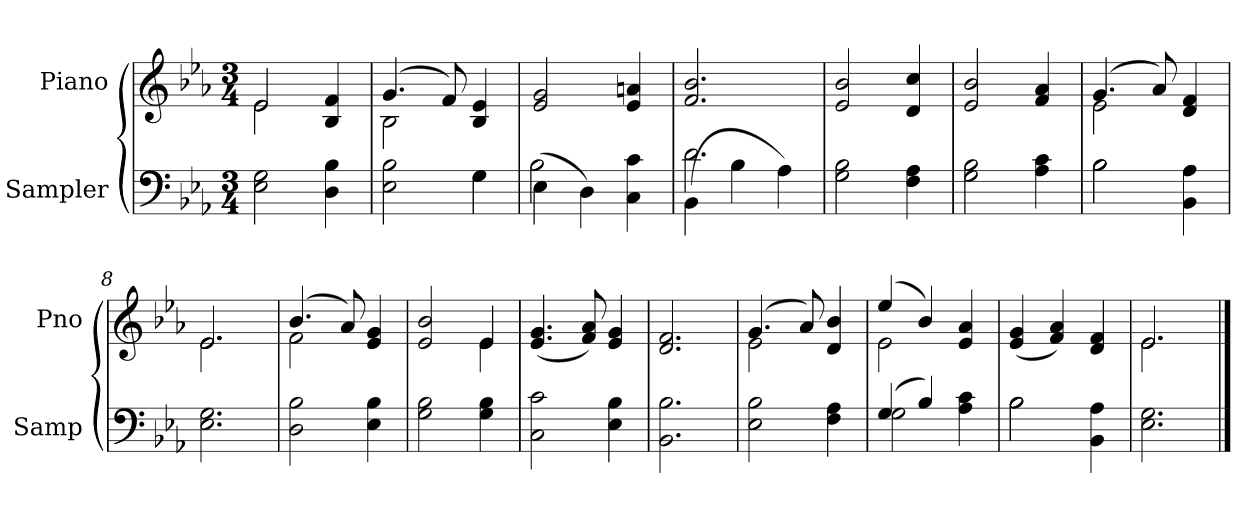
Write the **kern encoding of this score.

**kern	**kern
*part2	*part1
*staff2	*staff1
*I"Sampler	*I"Piano
*I'Samp	*I'Pno
*clefF4	*clefG2
*k[b-e-a-]	*k[b-e-a-]
*E-:	*E-:
*M3/4	*M3/4
=1	=1
*	*^
2E- 2G	2e-/	2e-
4D 4B-	4B- 4f	4ryy
=2	=2	=2
*^	*	*
2E- 2B-	2ryy	(4.g/	2B-
.	.	8f/)	.
4G\	4G	4B- 4e-	4ryy
*	*	*v	*v
=3	=3	=3
(4E-\	2B-	2e- 2g
4D\)	.	.
4C 4c	4ryy	4e- 4an
=4	=4	=4
(4BB-\	2.d	2.f 2.b-
4B-\	.	.
4A-\)	.	.
*v	*v	*
=5	=5
2G 2B-	2e- 2b-
4F 4A-	4d 4cc
=6	=6
2G 2B-	2e- 2b-
4A- 4c	4f 4a-
=7	=7
*^	*^
2B-\	2B-	(4.g/	2e-
.	.	8a-/)	.
4BB- 4A-	4ryy	4d 4f	4ryy
*v	*v	*	*
=8	=8	=8
2.E- 2.G	2.e-/	2.e-
=9	=9	=9
2D 2B-	(4.b-/	2f
.	8a-/)	.
4E- 4B-	4e- 4g	4ryy
=10	=10	=10
2G 2B-	2e- 2b-	2ryy
4G 4B-	4e-/	4e-
*	*v	*v
=11	=11
2C 2c	(4.e- 4.g
.	8f 8a-)
4E- 4B-	4e- 4g
=12	=12
2.BB- 2.B-	2.d 2.f
=13	=13
*	*^
2E- 2B-	(4.g/	2e-
.	8a-/)	.
4F 4A-	4d 4b-	4ryy
=14	=14	=14
*^	*	*
(4G/	2G	(4ee-/	2e-
4B-/)	.	4b-/)	.
4A- 4c	4ryy	4e- 4a-	4ryy
*	*	*v	*v
=15	=15	=15
2B-\	2B-	(4e- 4g
.	.	4f 4a-)
4BB- 4A-	4ryy	4d 4f
*v	*v	*
=16	=16
*	*^
2.E- 2.G	2.e-/	2.e-
*	*v	*v
==	==
*-	*-
